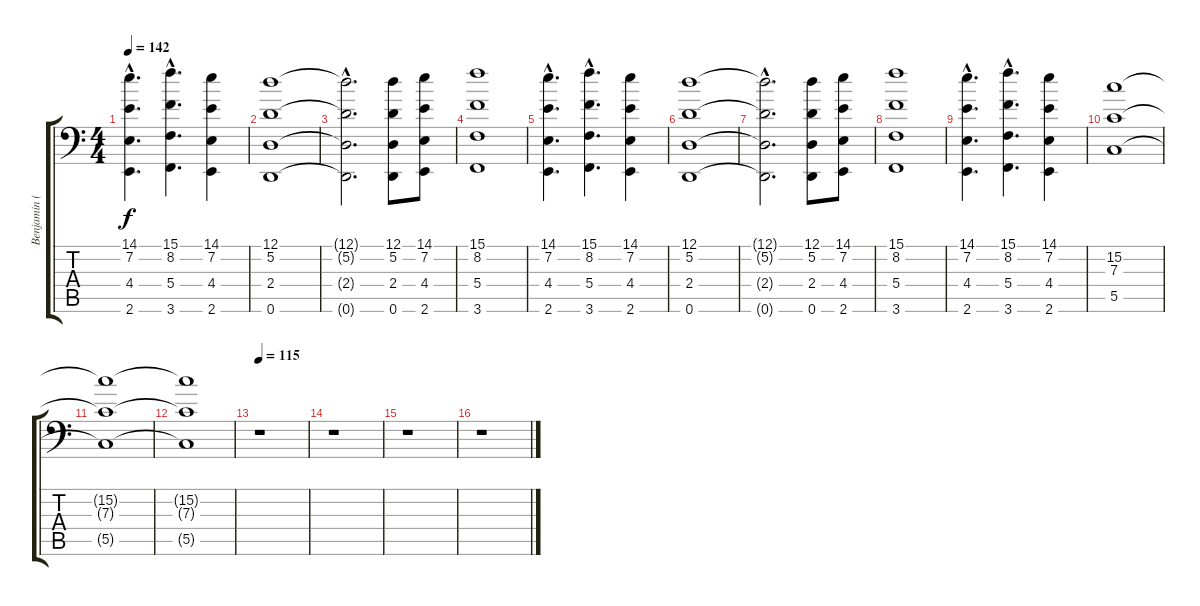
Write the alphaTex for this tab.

\track ("Benjamin (KeybLow)" "Benjamin (") {instrument contrabass}
\staff {score tabs}
\tuning (D3 A2 F2 C2 G1 D1) {hide}
\ts (4 4)
\tempo 142
\clef f4
\ks c
(14.1{hac} 7.2{hac} 4.4{hac} 2.6{hac}).4{d dy f} (15.1{hac} 8.2{hac} 5.4{hac} 3.6{hac}).4{d} (14.1 7.2 4.4 2.6).4 |
(12.1 5.2 2.4 0.6).1 |
(12.1{hac t} 5.2{hac t} 2.4{hac t} 0.6{hac t}).2{d} (12.1 5.2 2.4 0.6).8 (14.1 7.2 4.4 2.6).8 |
(15.1 8.2 5.4 3.6).1 |
(14.1{hac} 7.2{hac} 4.4{hac} 2.6{hac}).4{d} (15.1{hac} 8.2{hac} 5.4{hac} 3.6{hac}).4{d} (14.1 7.2 4.4 2.6).4 |
(12.1 5.2 2.4 0.6).1 |
(12.1{hac t} 5.2{hac t} 2.4{hac t} 0.6{hac t}).2{d} (12.1 5.2 2.4 0.6).8 (14.1 7.2 4.4 2.6).8 |
(15.1 8.2 5.4 3.6).1 |
(14.1{hac} 7.2{hac} 4.4{hac} 2.6{hac}).4{d} (15.1{hac} 8.2{hac} 5.4{hac} 3.6{hac}).4{d} (14.1 7.2 4.4 2.6).4 |
(15.2 7.3 5.5).1 |
(15.2{t} 7.3{t} 5.5{t}).1 |
(15.2{t} 7.3{t} 5.5{t}).1 |
\tempo 115
r.1 |
r.1 |
r.1 |
r.1
